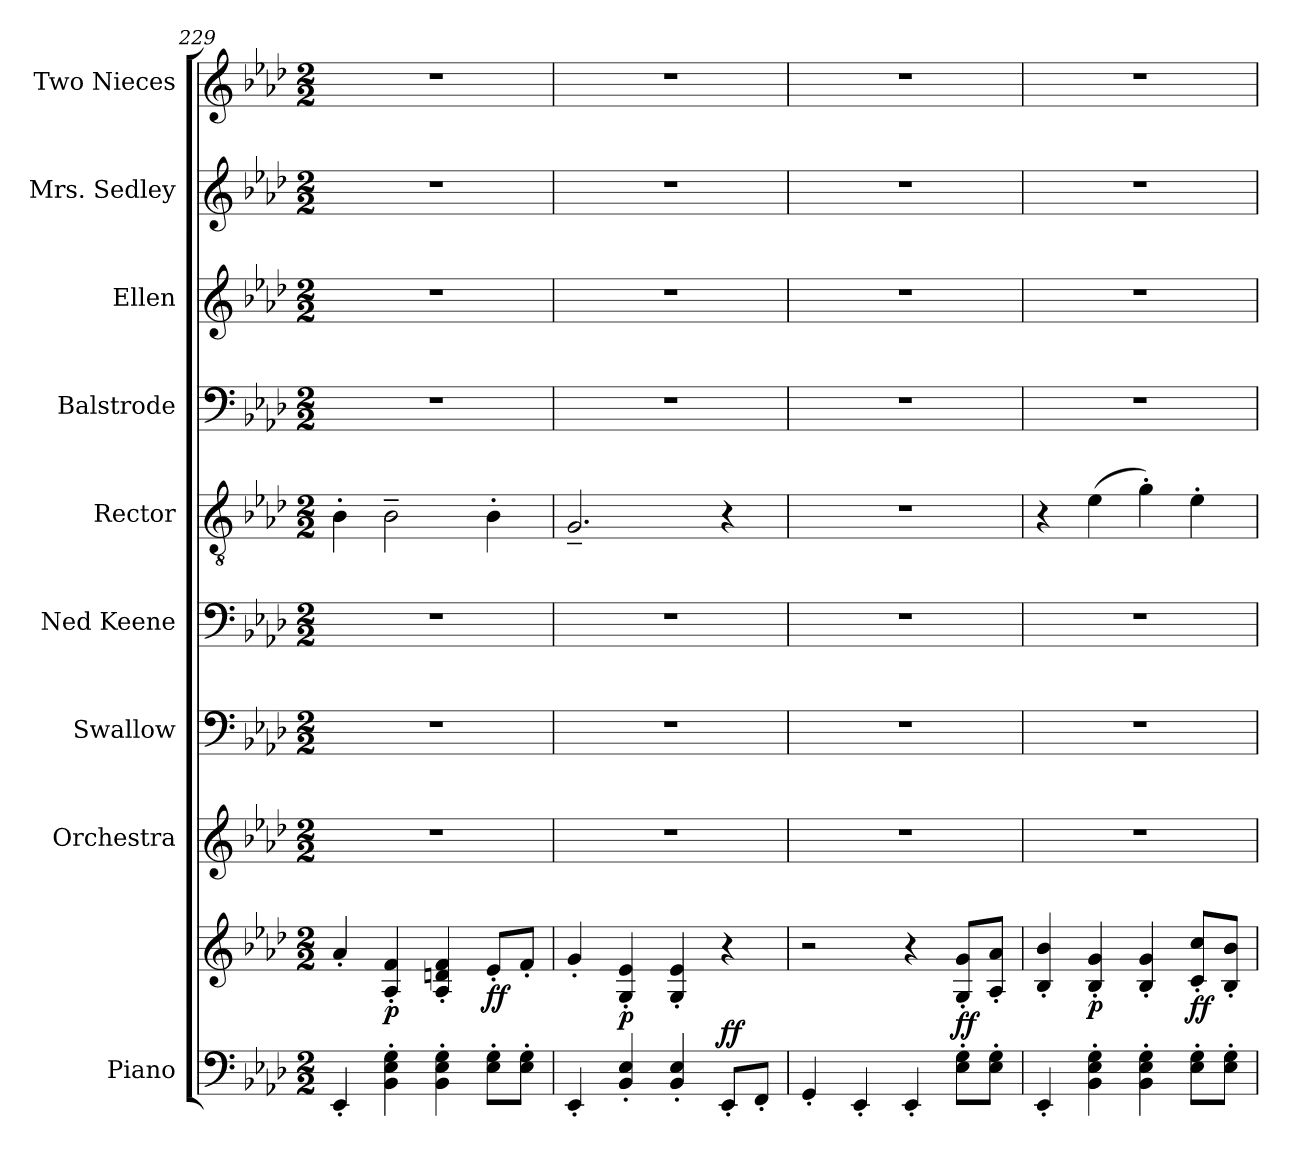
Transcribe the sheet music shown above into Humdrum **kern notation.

**kern	**kern	**dynam	**kern	**kern	**kern	**kern	**kern	**kern	**kern	**kern
*part9	*part9	*part9	*part8	*part7	*part6	*part5	*part4	*part3	*part2	*part1
*staff10	*staff9	*staff9/10	*staff8	*staff7	*staff6	*staff5	*staff4	*staff3	*staff2	*staff1
*I"Piano	*	*	*I"Orchestra	*I"Swallow	*I"Ned Keene	*I"Rector	*I"Balstrode	*I"Ellen	*I"Mrs. Sedley	*I"Two Nieces
*I'Pno.	*	*	*I'Orch.	*I'S.	*I'K.	*I'R.	*I'B.	*I'E.	*I'Mrs. S.	*I'2 N.
*clefF4	*clefG2	*	*clefG2	*clefF4	*clefF4	*clefGv2	*clefF4	*clefG2	*clefG2	*clefG2
*k[b-e-a-d-]	*k[b-e-a-d-]	*	*k[b-e-a-d-]	*k[b-e-a-d-]	*k[b-e-a-d-]	*k[b-e-a-d-]	*k[b-e-a-d-]	*k[b-e-a-d-]	*k[b-e-a-d-]	*k[b-e-a-d-]
*M2/2	*M2/2	*	*M2/2	*M2/2	*M2/2	*M2/2	*M2/2	*M2/2	*M2/2	*M2/2
=229	=229	=229	=229	=229	=229	=229	=229	=229	=229	=229
4EE-'/	4a-'/	.	1r	1r	1r	4B-'\	1r	1r	1r	1r
!	!	!LO:DY:b	!	!	!	!	!	!	!	!
4BB-\' 4E-\' 4G\'	4A-/' 4f/'	p	.	.	.	2B-~\	.	.	.	.
4BB-\' 4E-\' 4G\'	4A-/' 4dn/' 4f/'	.	.	.	.	.	.	.	.	.
!	!	!LO:DY:b	!	!	!	!	!	!	!	!
8E-\' 8G\'L	8e-'/L	ff	.	.	.	4B-'\	.	.	.	.
8E-\' 8G\'J	8f'/J	.	.	.	.	.	.	.	.	.
=230	=230	=230	=230	=230	=230	=230	=230	=230	=230	=230
4EE-'/	4g'/	.	1r	1r	1r	2.G~/	1r	1r	1r	1r
!	!	!LO:DY:b	!	!	!	!	!	!	!	!
4BB-/' 4E-/'	4G/' 4e-/'	p	.	.	.	.	.	.	.	.
4BB-/' 4E-/'	4G/' 4e-/'	.	.	.	.	.	.	.	.	.
!	!	!LO:DY:a=2	!	!	!	!	!	!	!	!
8EE-'/L	4r	ff	.	.	.	4r	.	.	.	.
8FF'/J	.	.	.	.	.	.	.	.	.	.
=231	=231	=231	=231	=231	=231	=231	=231	=231	=231	=231
4GG'/	2r	.	1r	1r	1r	1r	1r	1r	1r	1r
4EE-'/	.	.	.	.	.	.	.	.	.	.
4EE-'/	4r	.	.	.	.	.	.	.	.	.
!	!	!LO:DY:b	!	!	!	!	!	!	!	!
8E-\' 8G\'L	8G/' 8g/'L	ff	.	.	.	.	.	.	.	.
8E-\' 8G\'J	8A-/' 8a-/'J	.	.	.	.	.	.	.	.	.
!!LO:PB:g=z
=232	=232	=232	=232	=232	=232	=232	=232	=232	=232	=232
4EE-'/	4B-/' 4b-/'	.	1r	1r	1r	4r	1r	1r	1r	1r
!	!	!LO:DY:b	!	!	!	!	!	!	!	!
4BB-\' 4E-\' 4G\'	4B-/' 4g/'	p	.	.	.	(>4e-\	.	.	.	.
4BB-\' 4E-\' 4G\'	4B-/' 4g/'	.	.	.	.	4g'\)	.	.	.	.
!	!	!LO:DY:b	!	!	!	!	!	!	!	!
8E-\' 8G\'L	8c/' 8cc/'L	ff	.	.	.	4e-'\	.	.	.	.
8E-\' 8G\'J	8B-/' 8b-/'J	.	.	.	.	.	.	.	.	.
=	=	=	=	=	=	=	=	=	=	=
*-	*-	*-	*-	*-	*-	*-	*-	*-	*-	*-
